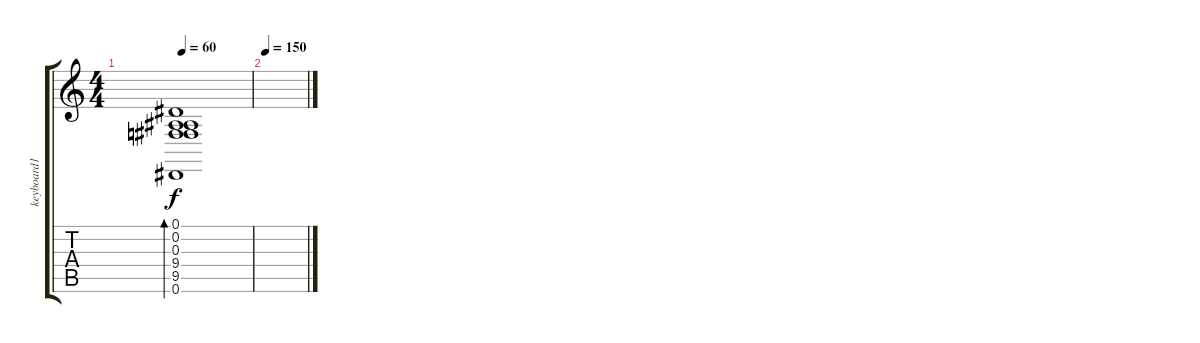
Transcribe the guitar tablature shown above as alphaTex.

\track ("keyboard1" "keyboard1") {instrument electricgrandpiano}
\staff {score tabs}
\tuning (Eb4 Bb3 Gb3 Db3 Ab2 Eb2) {hide}
\ts (4 4)
\tempo 60
\clef g2
\ks c
(0.1 0.2 0.3 9.4 9.5 0.6).1{bd 120 dy f} |
\tempo 150
